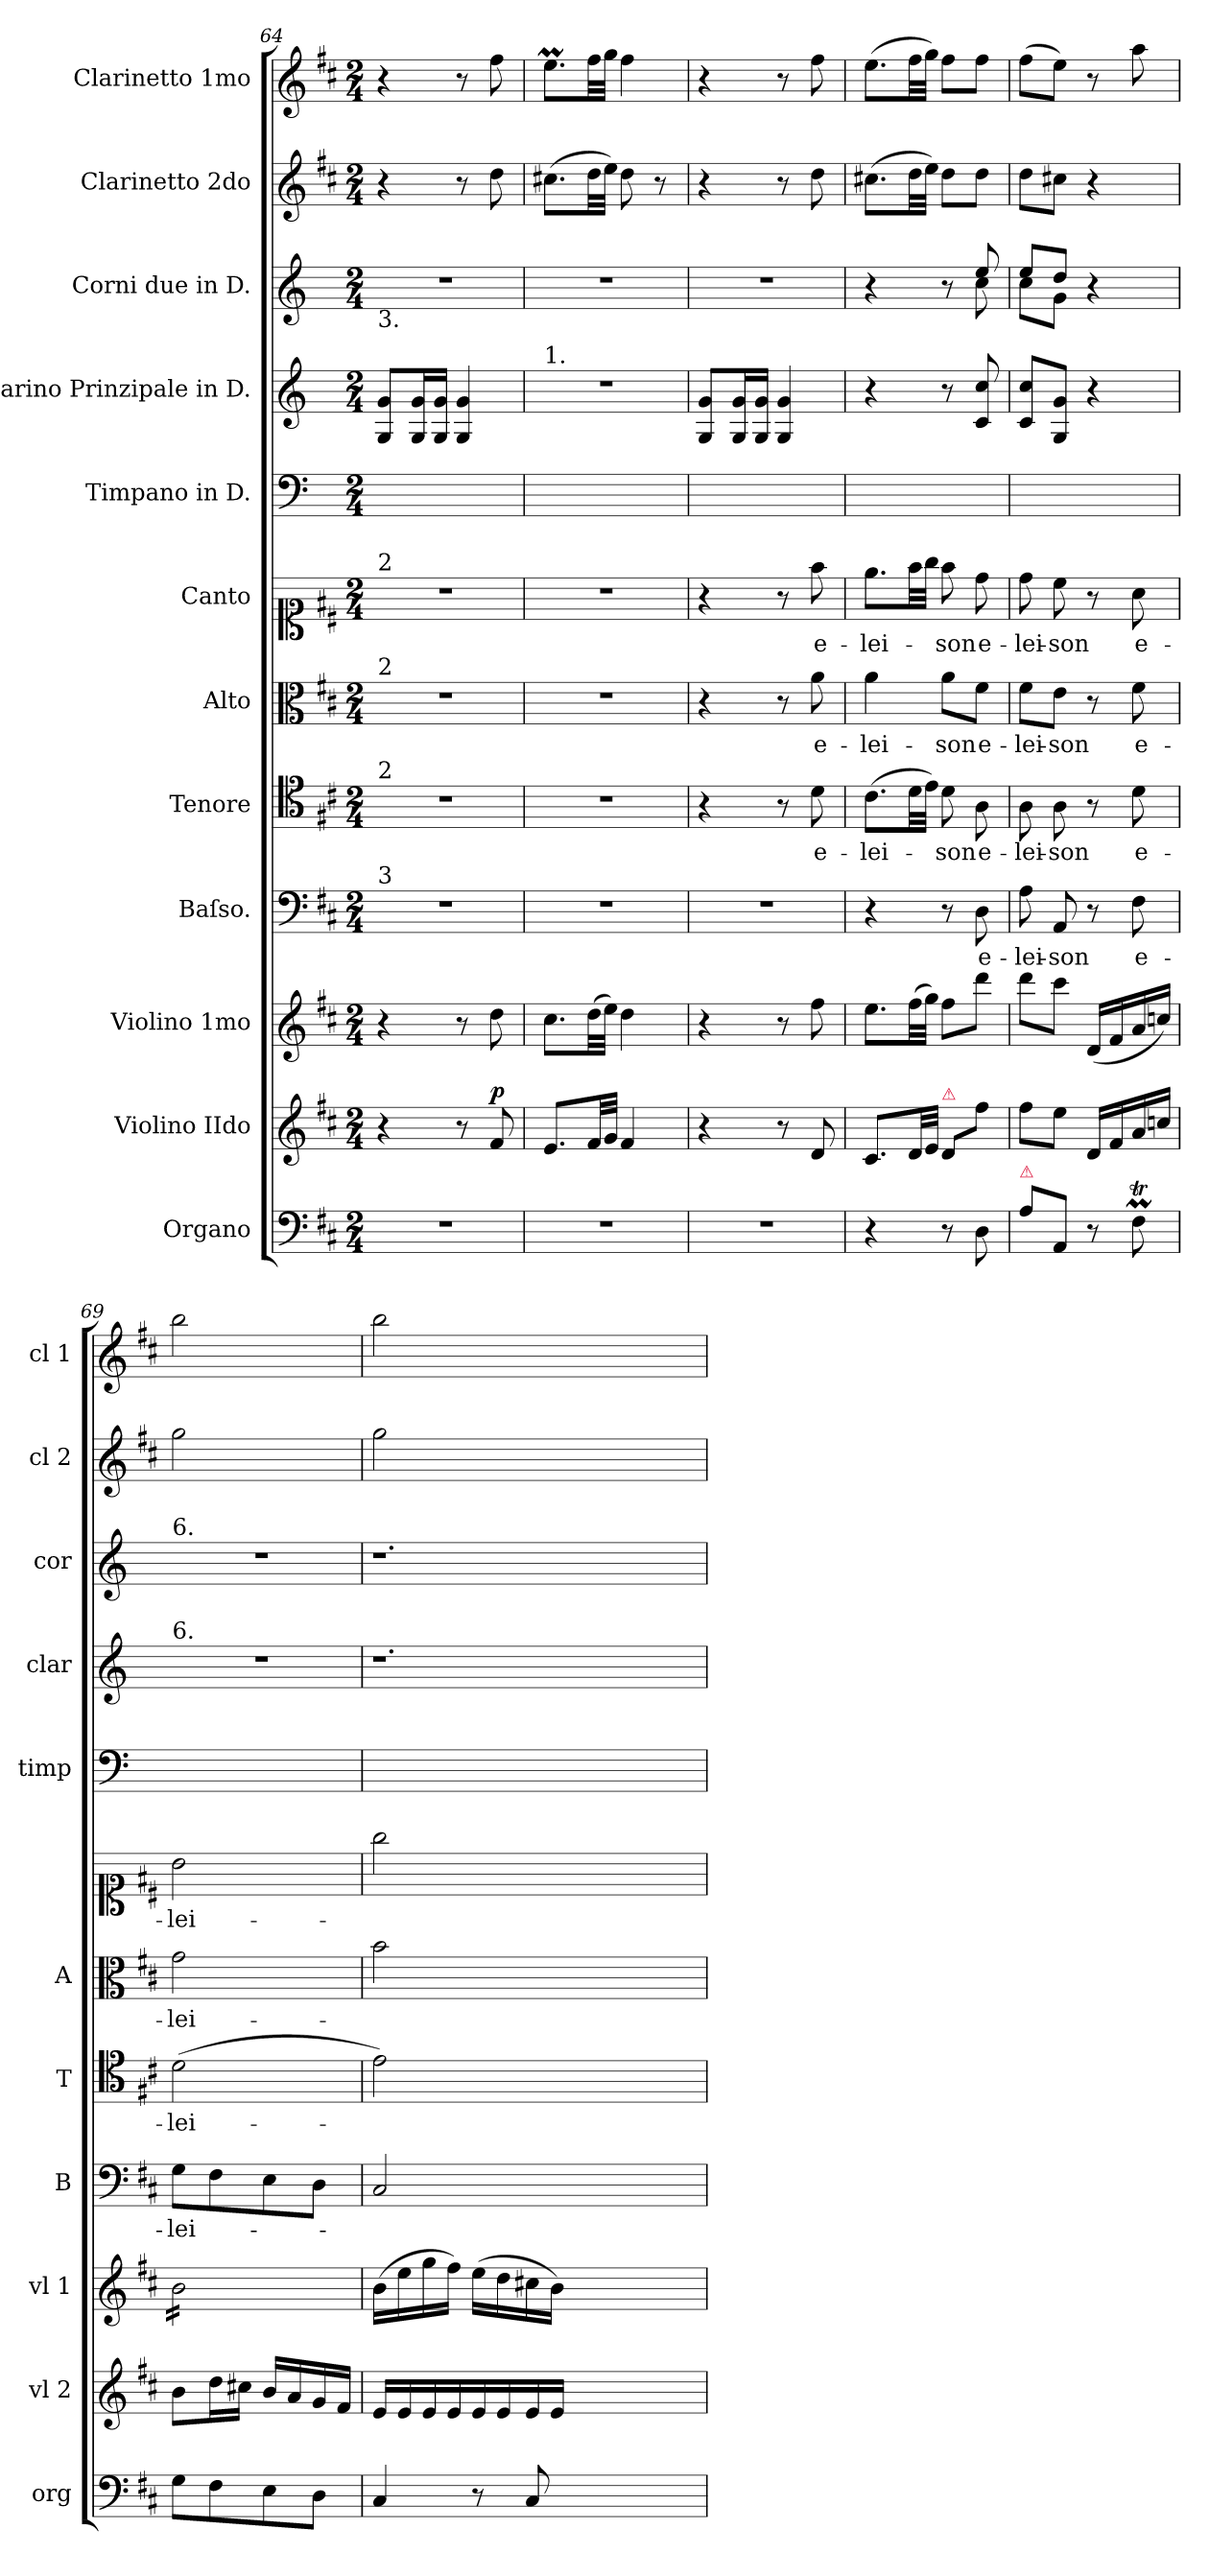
**kern	**kern	**dynam	**kern	**kern	**text	**kern	**text	**kern	**text	**kern	**text	**kern	**kern	**kern	**kern	**kern
*part12	*part11	*part11	*part10	*part9	*part9	*part8	*part8	*part7	*part7	*part6	*part6	*part5	*part4	*part3	*part2	*part1
*staff12	*staff11	*staff11	*staff10	*staff9	*staff9	*staff8	*staff8	*staff7	*staff7	*staff6	*staff6	*staff5	*staff4	*staff3	*staff2	*staff1
*I"Organo	*I"Violino IIdo	*	*I"Violino 1mo	*I"Baſso.	*	*I"Tenore	*	*I"Alto	*	*I"Canto	*	*I"Timpano in D.	*I"Clarino Prinzipale in D.	*I"Corni due in D.	*I"Clarinetto 2do	*I"Clarinetto 1mo
*I'org	*I'vl 2	*	*I'vl 1	*I'B	*	*I'T	*	*I'A	*	*	*	*I'timp	*I'clar	*I'cor	*I'cl 2	*I'cl 1
*clefF4	*clefG2	*	*clefG2	*clefF4	*	*clefC4	*	*clefC3	*	*clefC1	*	*clefF4	*clefG2	*clefG2	*clefG2	*clefG2
*	*	*	*	*	*	*	*	*	*	*	*	*	*ITrd-1c-2	*ITrd6c10	*	*
*k[f#c#]	*k[f#c#]	*	*k[f#c#]	*k[f#c#]	*	*k[f#c#]	*	*k[f#c#]	*	*k[f#c#]	*	*k[]	*k[f#c#]	*k[f#c#]	*k[f#c#]	*k[f#c#]
*D:	*D:	*	*D:	*D:	*	*D:	*	*D:	*	*D:	*	*	*	*	*D:	*D:
*M2/4	*M2/4	*	*M2/4	*M2/4	*	*M2/4	*	*M2/4	*	*M2/4	*	*M2/4	*M2/4	*M2/4	*M2/4	*M2/4
=64	=64	=64	=64	=64	=64	=64	=64	=64	=64	=64	=64	=64	=64	=64	=64	=64
!	!	!	!	!	!	!	!	!	!	!	!	!	!	!LO:TX:b:t=3.	!	!
!	!	!	!	!	!	!	!	!	!	!LO:TX:a:t=2	!	!	!	!	!	!
!	!	!	!	!	!	!	!	!LO:TX:a:t=2	!	!	!	!	!	!	!	!
!	!	!	!	!	!	!LO:TX:a:t=2	!	!	!	!	!	!	!	!	!	!
!	!	!	!	!LO:TX:a:t=3	!	!	!	!	!	!	!	!	!	!	!	!
2r	4r	.	4r	2r	.	2r	.	2r	.	2r	.	2ryy	8A/ 8a/L	2r	4r	4r
.	.	.	.	.	.	.	.	.	.	.	.	.	16A/ 16a/L	.	.	.
.	.	.	.	.	.	.	.	.	.	.	.	.	16A/ 16a/JJ	.	.	.
.	8r	.	8r	.	.	.	.	.	.	.	.	.	4A/ 4a/	.	8r	8r
!	!	!LO:DY:a	!	!	!	!	!	!	!	!	!	!	!	!	!	!
.	8f#/	p	8dd\	.	.	.	.	.	.	.	.	.	.	.	8dd\	8ff#\
=65	=65	=65	=65	=65	=65	=65	=65	=65	=65	=65	=65	=65	=65	=65	=65	=65
!	!	!	!	!	!	!	!	!	!	!	!	!	!LO:TX:a:t=1.	!	!	!
2r	8.e/L	.	8.cc#\L	2r	.	2r	.	2r	.	2r	.	2ryy	2r	2r	(8.cc#X\L	8.eeM\L
.	32f#/LL	.	(32dd\LL	.	.	.	.	.	.	.	.	.	.	.	32dd\LL	32ff#\LL
.	32g/JJJ	.	32ee\JJJ)	.	.	.	.	.	.	.	.	.	.	.	32ee\JJJ)	32gg\JJJ
.	4f#/	.	4dd\	.	.	.	.	.	.	.	.	.	.	.	8dd\	4ff#\
.	.	.	.	.	.	.	.	.	.	.	.	.	.	.	8r	.
=66	=66	=66	=66	=66	=66	=66	=66	=66	=66	=66	=66	=66	=66	=66	=66	=66
2r	4r	.	4r	2r	.	4r	.	4r	.	4r	.	2ryy	8A/ 8a/L	2r	4r	4r
.	.	.	.	.	.	.	.	.	.	.	.	.	16A/ 16a/L	.	.	.
.	.	.	.	.	.	.	.	.	.	.	.	.	16A/ 16a/JJ	.	.	.
.	8r	.	8r	.	.	8r	.	8r	.	8r	.	.	4A/ 4a/	.	8r	8r
!	!	!	!	!	!	!	!LO:LY:i	!	!LO:LY:i	!	!	!	!	!	!	!
.	8d/	.	8ff#\	.	.	8d\	e-	8a\	e-	8ff#\	e-	.	.	.	8dd\	8ff#\
=67	=67	=67	=67	=67	=67	=67	=67	=67	=67	=67	=67	=67	=67	=67	=67	=67
!	!	!	!	!	!	!	!LO:LY:i	!	!LO:LY:i	!	!	!	!	!	!	!
*	*	*	*	*	*	*	*	*	*	*	*	*	*	*^	*	*
4r	8.c#/L	.	8.ee\L	4r	.	(8.c#\L	-lei-	4a\	-lei-	8.ee\L	-lei-	2ryy	4r	4r	4ryy	(8.cc#X\L	(8.ee\L
.	32d/LL	.	(32ff#\LL	.	.	32d\LL	.	.	.	32ff#\LL	.	.	.	.	.	32dd\LL	32ff#\LL
.	32e/JJJ	.	32gg\JJJ)	.	.	32e\JJJ)	.	.	.	32gg\JJJ	.	.	.	.	.	32ee\JJJ)	32gg\JJJ)
!	!LO:TX:a:color=crimson:t=⚠	!	!	!	!	!	!	!	!	!	!	!	!	!	!	!	!
!	!	!	!	!	!	!	!LO:LY:i	!	!LO:LY:i	!	!	!	!	!	!	!	!
8r	8d/L	.	8ff#\L	8r	.	8d\	-son	8a\L	-son	8ff#\	-son	.	8r	8r	8ryy	8dd\L	8ff#\L
!	!	!	!	!	!LO:LY:i	!	!LO:LY:i	!	!LO:LY:i	!	!LO:LY:i	!	!	!	!	!	!
8D\	8ff#\J	.	8ddd\J	8D\	e-	8A\	e-	8f#\J	e-	8dd\	e-	.	8d/ 8dd/	8f#/	8d\	8dd\J	8ff#\J
=68	=68	=68	=68	=68	=68	=68	=68	=68	=68	=68	=68	=68	=68	=68	=68	=68	=68
!LO:TX:a:color=crimson:t=⚠	!	!	!	!	!	!	!	!	!	!	!	!	!	!	!	!	!
!	!	!	!	!	!LO:LY:i	!	!LO:LY:i	!	!LO:LY:i	!	!LO:LY:i	!	!	!	!	!	!
8A\L	8ff#\L	.	8ddd\L	8A\	-lei-	8A\	-lei-	8f#\L	-lei-	8dd\	-lei-	2ryy	8d/ 8dd/L	8f#/L	8d\L	8dd\L	(8ff#\L
!	!	!	!	!	!LO:LY:i	!	!LO:LY:i	!	!LO:LY:i	!	!LO:LY:i	!	!	!	!	!	!
8AA/J	8ee\J	.	8ccc#\J	8AA/	-son	8A\	-son	8e\J	-son	8cc#\	-son	.	8A/ 8a/J	8e/J	8A\J	8cc#X\J	8ee\J)
8r	16d/LL	.	(16d/LL	8r	.	8r	.	8r	.	8r	.	.	4r	4r	4ryy	4r	8r
.	16f#/	.	16f#/	.	.	.	.	.	.	.	.	.	.	.	.	.	.
8F#tm\	16a/	.	16a/	8F#\	e-	8d\	e-	8f#\	e-	8a\	e-	.	.	.	.	.	8aa\
.	16ccn/JJ	.	16ccn/JJ)	.	.	.	.	.	.	.	.	.	.	.	.	.	.
*	*	*	*	*	*	*	*	*	*	*	*	*	*	*v	*v	*	*
=69	=69	=69	=69	=69	=69	=69	=69	=69	=69	=69	=69	=69	=69	=69	=69	=69
!	!	!	!	!	!	!	!	!	!	!	!	!	!	!LO:TX:a:t=6.	!	!
!	!	!	!	!	!	!	!	!	!	!	!	!	!LO:TX:a:t=6.	!	!	!
*	*	*	*tremolo	*	*	*	*	*	*	*	*	*	*	*	*	*
8G\L	8b\L	.	16b\LL	8G\L	-lei-	(<2d\	-lei-	2g\	-lei-	2b\	-lei-	2ryy	2r	2r	2gg\	2bb\
.	.	.	16b\	.	.	.	.	.	.	.	.	.	.	.	.	.
8F#\	16dd\L	.	16b\	8F#\	.	.	.	.	.	.	.	.	.	.	.	.
.	16cc#X\JJ	.	16b\	.	.	.	.	.	.	.	.	.	.	.	.	.
8E\	16b/LL	.	16b\	8E\	.	.	.	.	.	.	.	.	.	.	.	.
.	16a/	.	16b\	.	.	.	.	.	.	.	.	.	.	.	.	.
8D\J	16g/	.	16b\	8D\J	.	.	.	.	.	.	.	.	.	.	.	.
.	16f#/JJ	.	16b\JJ	.	.	.	.	.	.	.	.	.	.	.	.	.
*	*	*	*Xtremolo	*	*	*	*	*	*	*	*	*	*	*	*	*
=70	=70	=70	=70	=70	=70	=70	=70	=70	=70	=70	=70	=70	=70	=70	=70	=70
4C#/	16e/LL	.	(16b\LL	2C#/	.	2e\)	.	2b\	.	2gg\	.	2ryy	1.r	1.r	2gg\	2bb\
.	16e/	.	16ee\	.	.	.	.	.	.	.	.	.	.	.	.	.
.	16e/	.	16gg\	.	.	.	.	.	.	.	.	.	.	.	.	.
.	16e/	.	16ff#\JJ)	.	.	.	.	.	.	.	.	.	.	.	.	.
8r	16e/	.	(16ee\LL	.	.	.	.	.	.	.	.	.	.	.	.	.
.	16e/	.	16dd\	.	.	.	.	.	.	.	.	.	.	.	.	.
8C#/	16e/	.	16cc#X\	.	.	.	.	.	.	.	.	.	.	.	.	.
.	16e/JJ	.	16b\JJ)	.	.	.	.	.	.	.	.	.	.	.	.	.
1ryy	1ryy	.	1ryy	1ryy	.	1ryy	.	1ryy	.	1ryy	.	1ryy	.	.	1ryy	1ryy
=	=	=	=	=	=	=	=	=	=	=	=	=	=	=	=	=
*-	*-	*-	*-	*-	*-	*-	*-	*-	*-	*-	*-	*-	*-	*-	*-	*-
